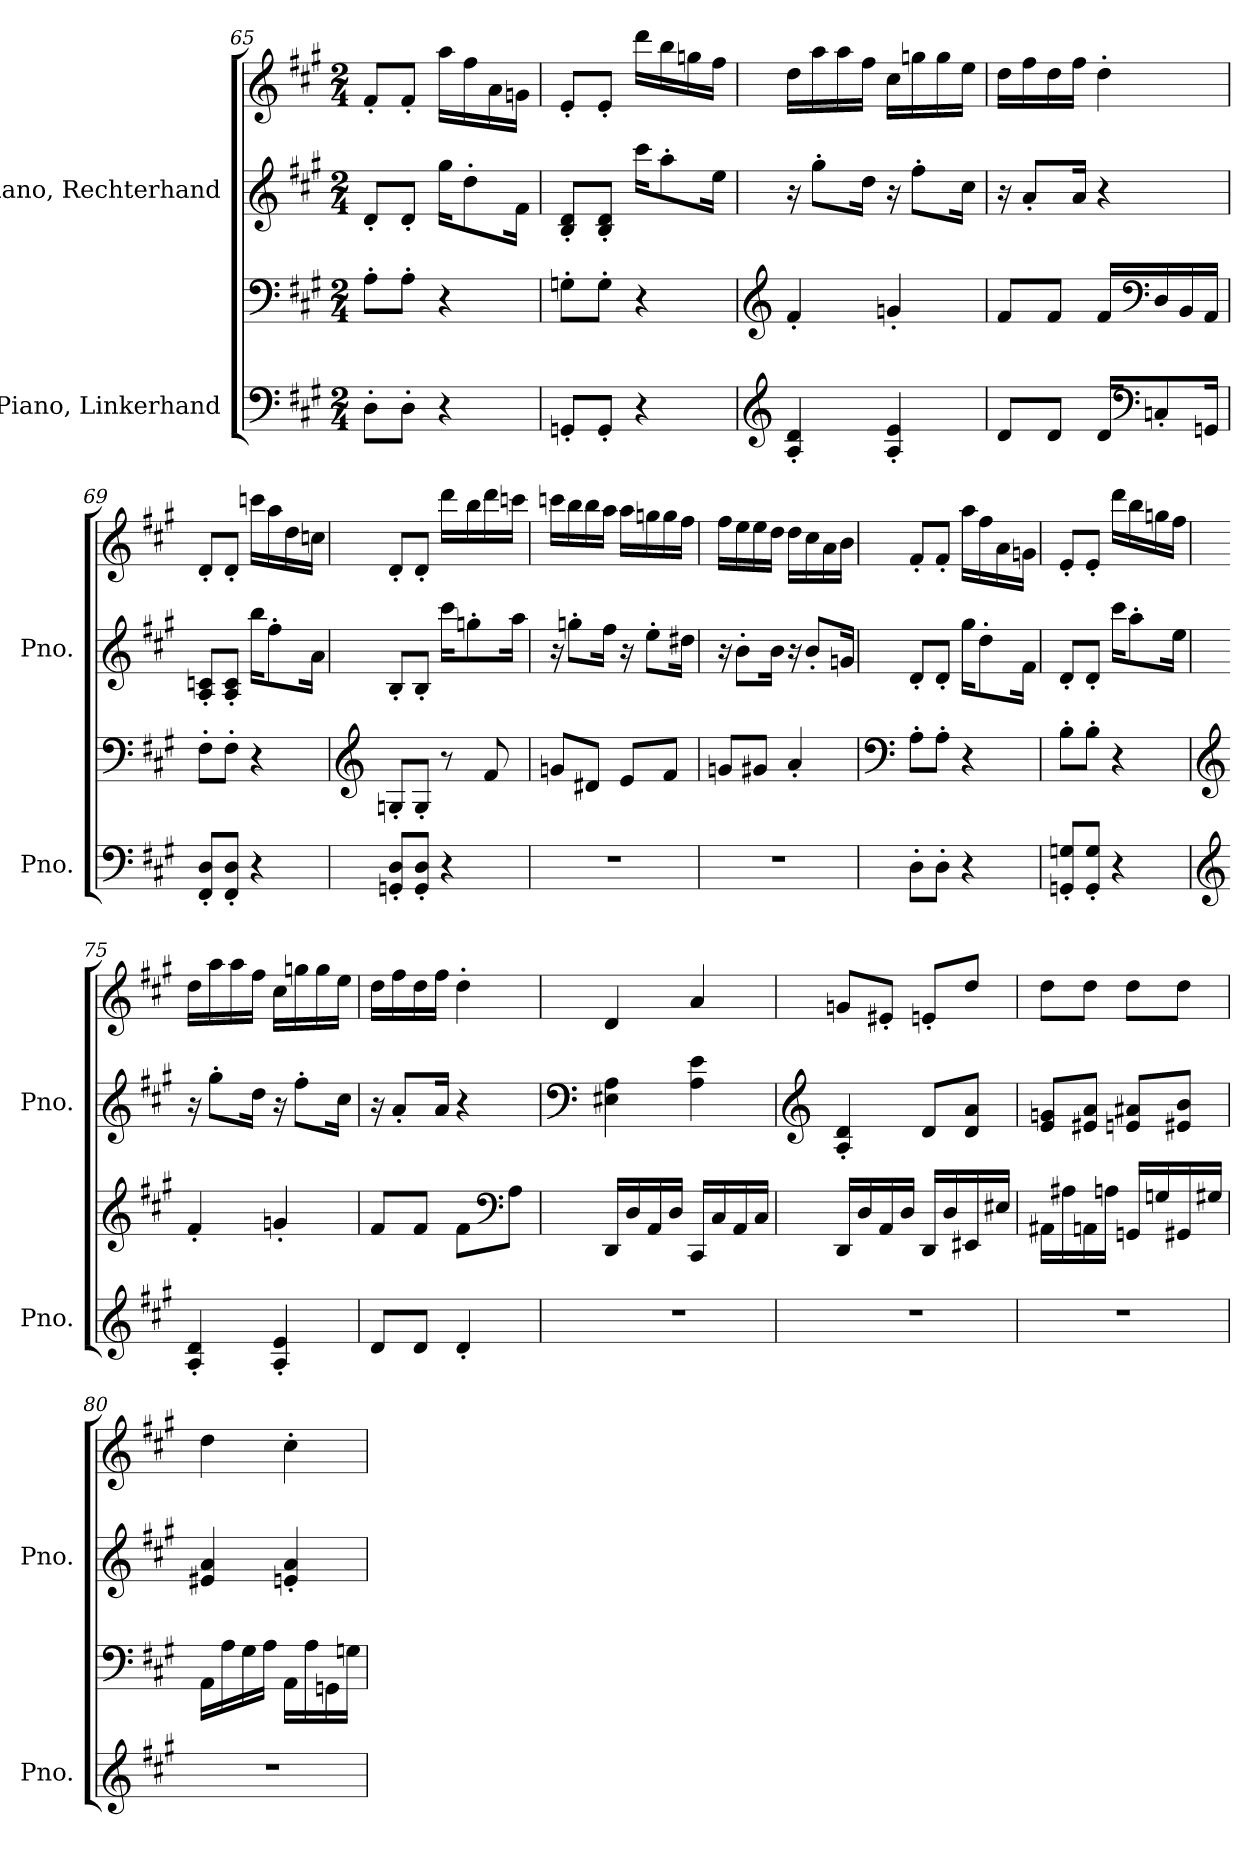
**kern	**kern	**kern	**kern
*part2	*part2	*part1	*part1
*staff4	*staff3	*staff2	*staff1
*I"Piano, Linkerhand	*	*I"Piano, Rechterhand	*
*I'Pno.	*	*I'Pno.	*
*clefF4	*clefF4	*clefG2	*clefG2
*k[f#c#g#]	*k[f#c#g#]	*k[f#c#g#]	*k[f#c#g#]
*M2/4	*M2/4	*M2/4	*M2/4
=65	=65	=65	=65
8D'\L	8A'\L	8d'/L	8f#'/L
8D'\J	8A'\J	8d'/J	8f#'/J
4r	4r	16gg#\KL	16aa\LL
.	.	8dd'\	16ff#\
.	.	.	16a\
.	.	16f#\Jk	16gn\JJ
=66	=66	=66	=66
8GGn'/L	8Gn'\L	8B/' 8d/'L	8e'/L
8GG'/J	8G'\J	8B/' 8d/'J	8e'/J
4r	4r	16ccc#\KL	16ddd\LL
.	.	8aa'\	16bb\
.	.	.	16ggn\
.	.	16ee\Jk	16ff#\JJ
!!LO:PB:g=z
=67	=67	=67	=67
*clefG2	*clefG2	*	*
4A/' 4d/'	4f#'/	16r	16dd\LL
.	.	8gg#'\L	16aa\
.	.	.	16aa\
.	.	16dd\Jk	16ff#\JJ
4A/' 4e/'	4gn'/	16r	16cc#\LL
.	.	8ff#'\L	16ggn\
.	.	.	16gg\
.	.	16cc#\Jk	16ee\JJ
=68	=68	=68	=68
8d/L	8f#/L	16r	16dd\LL
.	.	8a'/L	16ff#\
8d/J	8f#/J	.	16dd\
.	.	16a/Jk	16ff#\JJ
16d/KL	16f#/LL	4r	4dd'\
*clefF4	*clefF4	*	*
8Cn'/	16D/	.	.
.	16BB/	.	.
16GGn/Jk	16AA/JJ	.	.
=69	=69	=69	=69
8FF#/' 8D/'L	8F#'\L	8A/' 8cn/'L	8d'/L
8FF#/' 8D/'J	8F#'\J	8A/' 8c/'J	8d'/J
4r	4r	16bb\KL	16cccn\LL
.	.	8ff#'\	16aa\
.	.	.	16dd\
.	.	16a\Jk	16ccn\JJ
=70	=70	=70	=70
*	*clefG2	*	*
8GGn/' 8D/'L	8Gn'/L	8B'/L	8d'/L
8GG/' 8D/'J	8G'/J	8B'/J	8d'/J
4r	8r	16ccc#\KL	16ddd\LL
.	.	8ggn'\	16bb\
.	8f#/	.	16ddd\
.	.	16aa\Jk	16cccn\JJ
!!LO:LB:g=z
=71	=71	=71	=71
2r	8gn/L	16r	16cccn\LL
.	.	8ggn'\L	16bb\
.	8d#X/J	.	16bb\
.	.	16ff#\Jk	16aa\JJ
.	8e/L	16r	16aa\LL
.	.	8ee'\L	16ggn\
.	8f#/J	.	16gg\
.	.	16dd#X\Jk	16ff#\JJ
=72	=72	=72	=72
2r	8gn/L	16r	16ff#\LL
.	.	8b'\L	16ee\
.	8g#X/J	.	16ee\
.	.	16b\Jk	16dd\JJ
.	4a'/	16r	16dd\LL
.	.	8b'/L	16cc#\
.	.	.	16a\
.	.	16gn/Jk	16b\JJ
=73	=73	=73	=73
*	*clefF4	*	*
8D'\L	8A'\L	8d'/L	8f#'/L
8D'\J	8A'\J	8d'/J	8f#'/J
4r	4r	16gg#\KL	16aa\LL
.	.	8dd'\	16ff#\
.	.	.	16a\
.	.	16f#\Jk	16gn\JJ
=74	=74	=74	=74
8GGn/' 8Gn/'L	8B'\L	8d'/L	8e'/L
8GG/' 8G/'J	8B'\J	8d'/J	8e'/J
4r	4r	16ccc#\KL	16ddd\LL
.	.	8aa'\	16bb\
.	.	.	16ggn\
.	.	16ee\Jk	16ff#\JJ
!!LO:LB:g=z
=75	=75	=75	=75
*clefG2	*clefG2	*	*
4A/' 4d/'	4f#'/	16r	16dd\LL
.	.	8gg#'\L	16aa\
.	.	.	16aa\
.	.	16dd\Jk	16ff#\JJ
4A/' 4e/'	4gn'/	16r	16cc#\LL
.	.	8ff#'\L	16ggn\
.	.	.	16gg\
.	.	16cc#\Jk	16ee\JJ
=76	=76	=76	=76
8d/L	8f#/L	16r	16dd\LL
.	.	8a'/L	16ff#\
8d/J	8f#/J	.	16dd\
.	.	16a/Jk	16ff#\JJ
4d'/	8f#\L	4r	4dd'\
*	*clefF4	*	*
.	8A\J	.	.
=77	=77	=77	=77
*	*	*clefF4	*
2r	16DD/LL	4E#X\ 4A\	4d/
.	16D/	.	.
.	16AA/	.	.
.	16D/JJ	.	.
.	16CC#/LL	4A\ 4e\	4a/
.	16C#/	.	.
.	16AA/	.	.
.	16C#/JJ	.	.
=78	=78	=78	=78
*	*	*clefG2	*
2r	16DD/LL	4A/' 4d/'	8gn/L
.	16D/	.	.
.	16AA/	.	8e#X'/J
.	16D/JJ	.	.
.	16DD/LL	8d/L	8en'/L
.	16D/	.	.
.	16EE#X/	8d/ 8a/J	8dd/J
.	16E#X/JJ	.	.
!!LO:PB:g=z
=79	=79	=79	=79
2r	16AA#X\LL	8e/ 8gn/L	8dd\L
.	16A#X\	.	.
.	16AAn\	8e#X/ 8a/J	8dd\J
.	16An\JJ	.	.
.	16GGn/LL	8en/ 8a#X/L	8dd\L
.	16Gn/	.	.
.	16GG#X/	8e#X/ 8b/J	8dd\J
.	16G#X/JJ	.	.
=80	=80	=80	=80
2r	16AA\LL	4e#X/ 4a/	4dd\
.	16A\	.	.
.	16G#\	.	.
.	16A\JJ	.	.
.	16AA\LL	4en/' 4a/'	4cc#'\
.	16A\	.	.
.	16GGn\	.	.
.	16Gn\JJ	.	.
=	=	=	=
*-	*-	*-	*-
